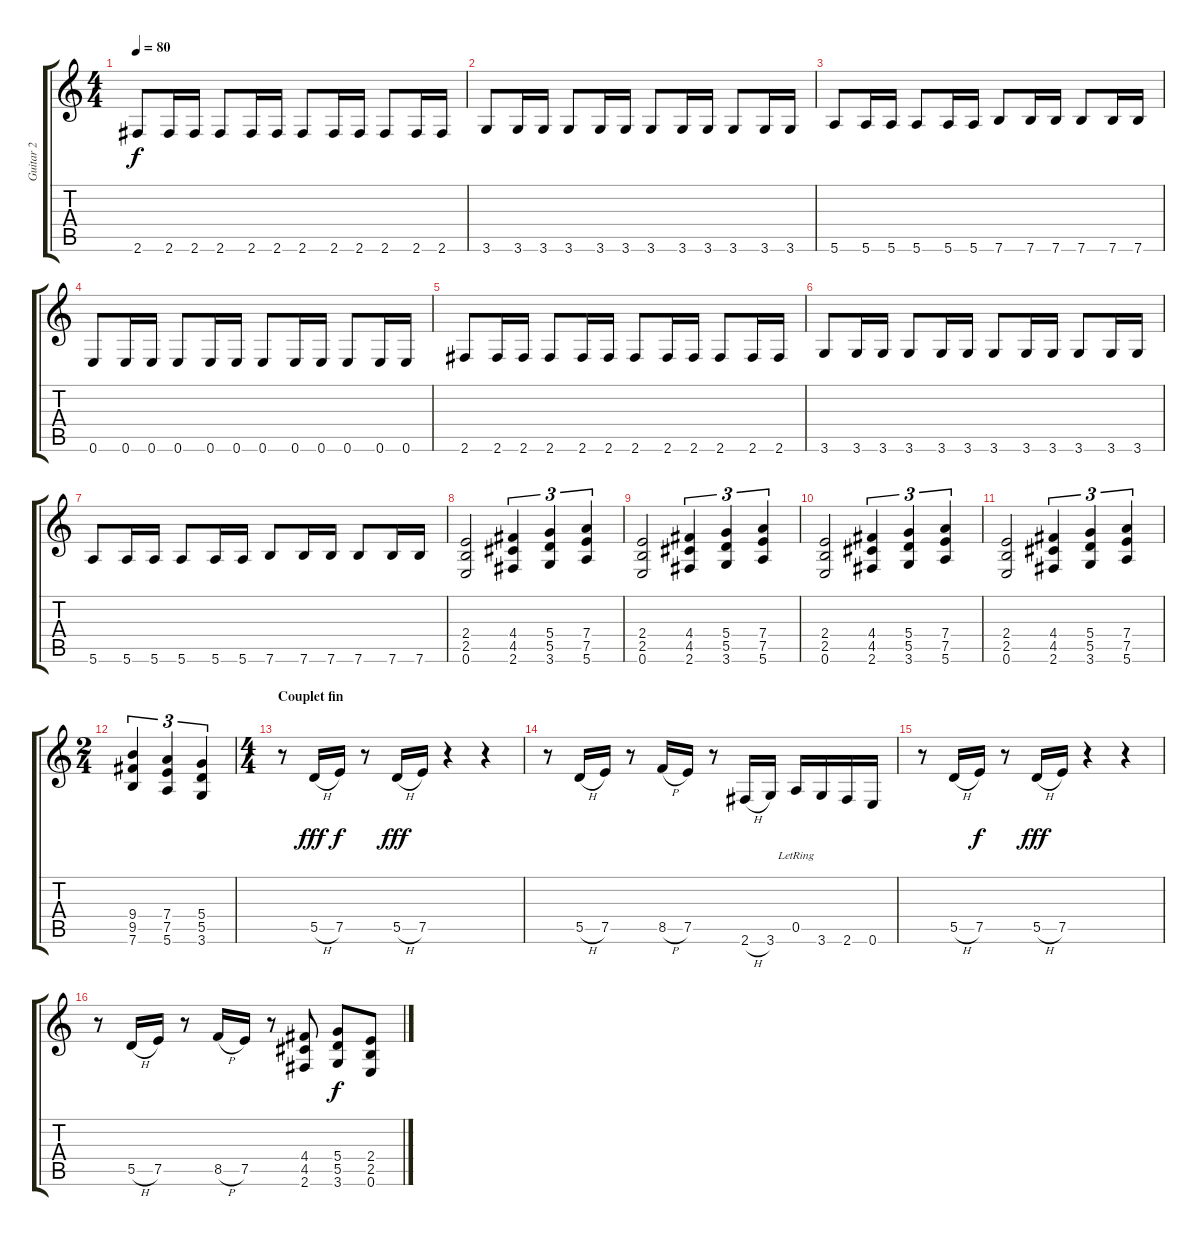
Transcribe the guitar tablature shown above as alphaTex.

\track ("Guitar 2" "Guitar 2") {instrument distortionguitar}
\staff {score tabs}
\tuning (E4 B3 G3 D3 A2 E2) {hide}
\ts (4 4)
\tempo 80
\clef g2
\ks c
2.6.8{dy f} 2.6.16 2.6.16 2.6.8 2.6.16 2.6.16 2.6.8 2.6.16 2.6.16 2.6.8 2.6.16 2.6.16 |
3.6.8 3.6.16 3.6.16 3.6.8 3.6.16 3.6.16 3.6.8 3.6.16 3.6.16 3.6.8 3.6.16 3.6.16 |
5.6.8 5.6.16 5.6.16 5.6.8 5.6.16 5.6.16 7.6.8 7.6.16 7.6.16 7.6.8 7.6.16 7.6.16 |
0.6.8 0.6.16 0.6.16 0.6.8 0.6.16 0.6.16 0.6.8 0.6.16 0.6.16 0.6.8 0.6.16 0.6.16 |
2.6.8 2.6.16 2.6.16 2.6.8 2.6.16 2.6.16 2.6.8 2.6.16 2.6.16 2.6.8 2.6.16 2.6.16 |
3.6.8 3.6.16 3.6.16 3.6.8 3.6.16 3.6.16 3.6.8 3.6.16 3.6.16 3.6.8 3.6.16 3.6.16 |
5.6.8 5.6.16 5.6.16 5.6.8 5.6.16 5.6.16 7.6.8 7.6.16 7.6.16 7.6.8 7.6.16 7.6.16 |
(2.4 2.5 0.6).2 (4.4 4.5 2.6).4{tu (3 2)} (5.4 5.5 3.6).4{tu (3 2)} (7.4 7.5 5.6).4{tu (3 2)} |
(2.4 2.5 0.6).2 (4.4 4.5 2.6).4{tu (3 2)} (5.4 5.5 3.6).4{tu (3 2)} (7.4 7.5 5.6).4{tu (3 2)} |
(2.4 2.5 0.6).2 (4.4 4.5 2.6).4{tu (3 2)} (5.4 5.5 3.6).4{tu (3 2)} (7.4 7.5 5.6).4{tu (3 2)} |
(2.4 2.5 0.6).2 (4.4 4.5 2.6).4{tu (3 2)} (5.4 5.5 3.6).4{tu (3 2)} (7.4 7.5 5.6).4{tu (3 2)} |
\ts (2 4)
(9.4 9.5 7.6).4{tu (3 2)} (7.4 7.5 5.6).4{tu (3 2)} (5.4 5.5 3.6).4{tu (3 2)} |
\ts (4 4)
\section ("" "Couplet fin")
r.8 5.5{h}.16{dy fff} 7.5.16{dy f} r.8 5.5{h}.16{dy fff} 7.5.16 r.4 r.4 |
r.8 5.5{h}.16 7.5.16 r.8 8.5{h}.16 7.5.16 r.8 2.6{h}.16 3.6.16 0.5{lr}.16 3.6.16 2.6.16 0.6.16 |
r.8 5.5{h}.16 7.5.16{dy f} r.8 5.5{h}.16{dy fff} 7.5.16 r.4 r.4 |
r.8 5.5{h}.16 7.5.16 r.8 8.5{h}.16 7.5.16 r.8 (4.4 4.5 2.6).8 (5.4 5.5 3.6).8{dy f} (2.4 2.5 0.6).8
